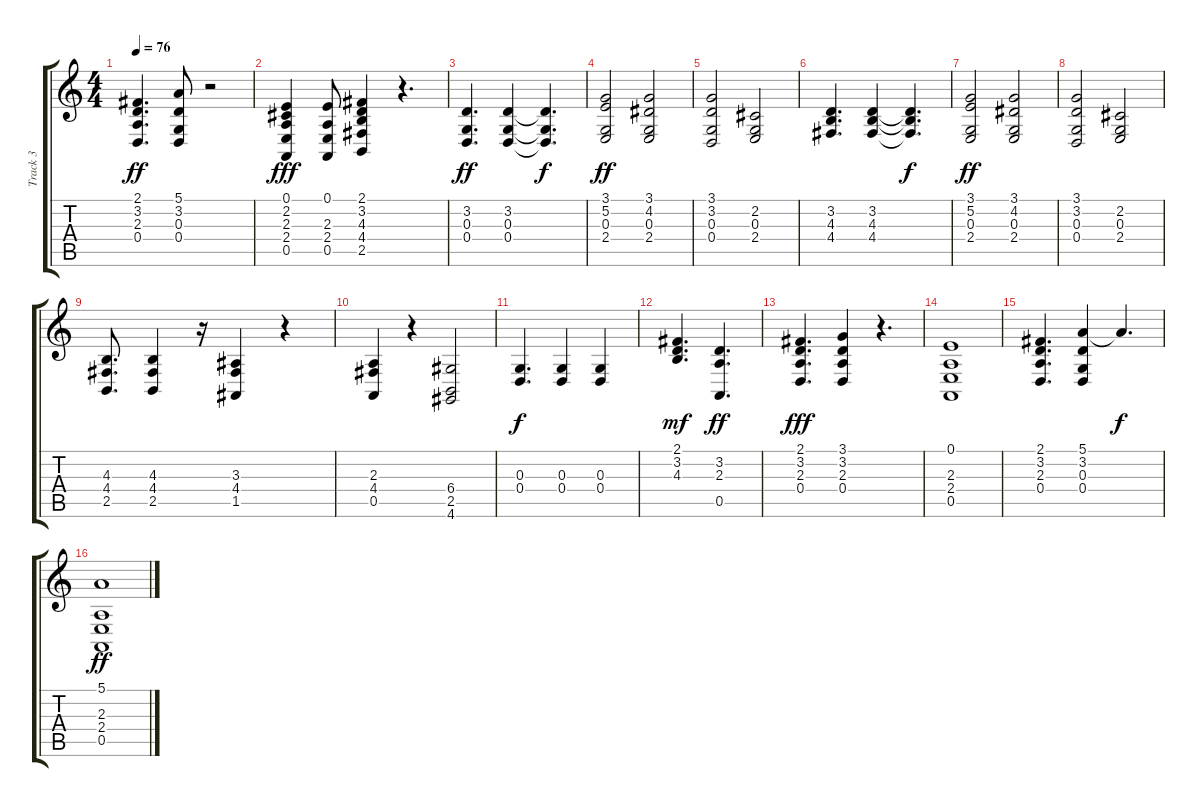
\track ("Track 3" "Track 3") {instrument fx1rain}
\staff {score tabs}
\tuning (E4 B3 G3 D3 A2 E2) {hide}
\ts (4 4)
\tempo 76
\clef g2
\ks c
(2.1 3.2 2.3 0.4).4{d dy ff} (5.1 3.2 0.3 0.4).8 r.2 |
(0.1 2.2 2.3 2.4 0.5).4{dy fff} (0.1 2.3 2.4 0.5).8 (2.1 3.2 4.3 4.4 2.5).4 r.4{d} |
(3.2 0.3 0.4).4{d dy ff} (3.2 0.3 0.4).4 (3.2{t} 0.3{t} 0.4{t}).4{d dy f} |
(3.1 5.2 0.3 2.4).2{dy ff balance 5} (3.1 4.2 0.3 2.4).2 |
(3.1 3.2 0.3 0.4).2 (2.2 0.3 2.4).2 |
(3.2 4.3 4.4).4{d} (3.2 4.3 4.4).4 (3.2{t} 4.3{t} 4.4{t}).4{d dy f} |
(3.1 5.2 0.3 2.4).2{dy ff} (3.1 4.2 0.3 2.4).2 |
(3.1 3.2 0.3 0.4).2 (2.2 0.3 2.4).2 |
(4.3 4.4 2.5).8{d volume 11 balance 6 instrument pizzicatostrings} (4.3 4.4 2.5).4 r.16 (3.3 4.4 1.5).4 r.4 |
(2.3 4.4 0.5).4 r.4 (6.4 2.5 4.6).2 |
(0.3 0.4).4{d dy f volume 9 instrument fx4atmosphere} (0.3 0.4).4 (0.3 0.4).4 |
(2.1 3.2 4.3).4{d dy mf instrument fx1rain} (3.2 2.3 0.5).4{d dy ff} |
(2.1 3.2 2.3 0.4).4{d dy fff volume 7 balance 14} (3.1 3.2 2.3 0.4).4 r.4{d} |
(0.1 2.3 2.4 0.5).1 |
(2.1 3.2 2.3 0.4).4{d} (5.1 3.2 0.3 0.4).4 5.1{t}.4{d dy f} |
(5.1 2.3 2.4 0.5).1{dy ff}
